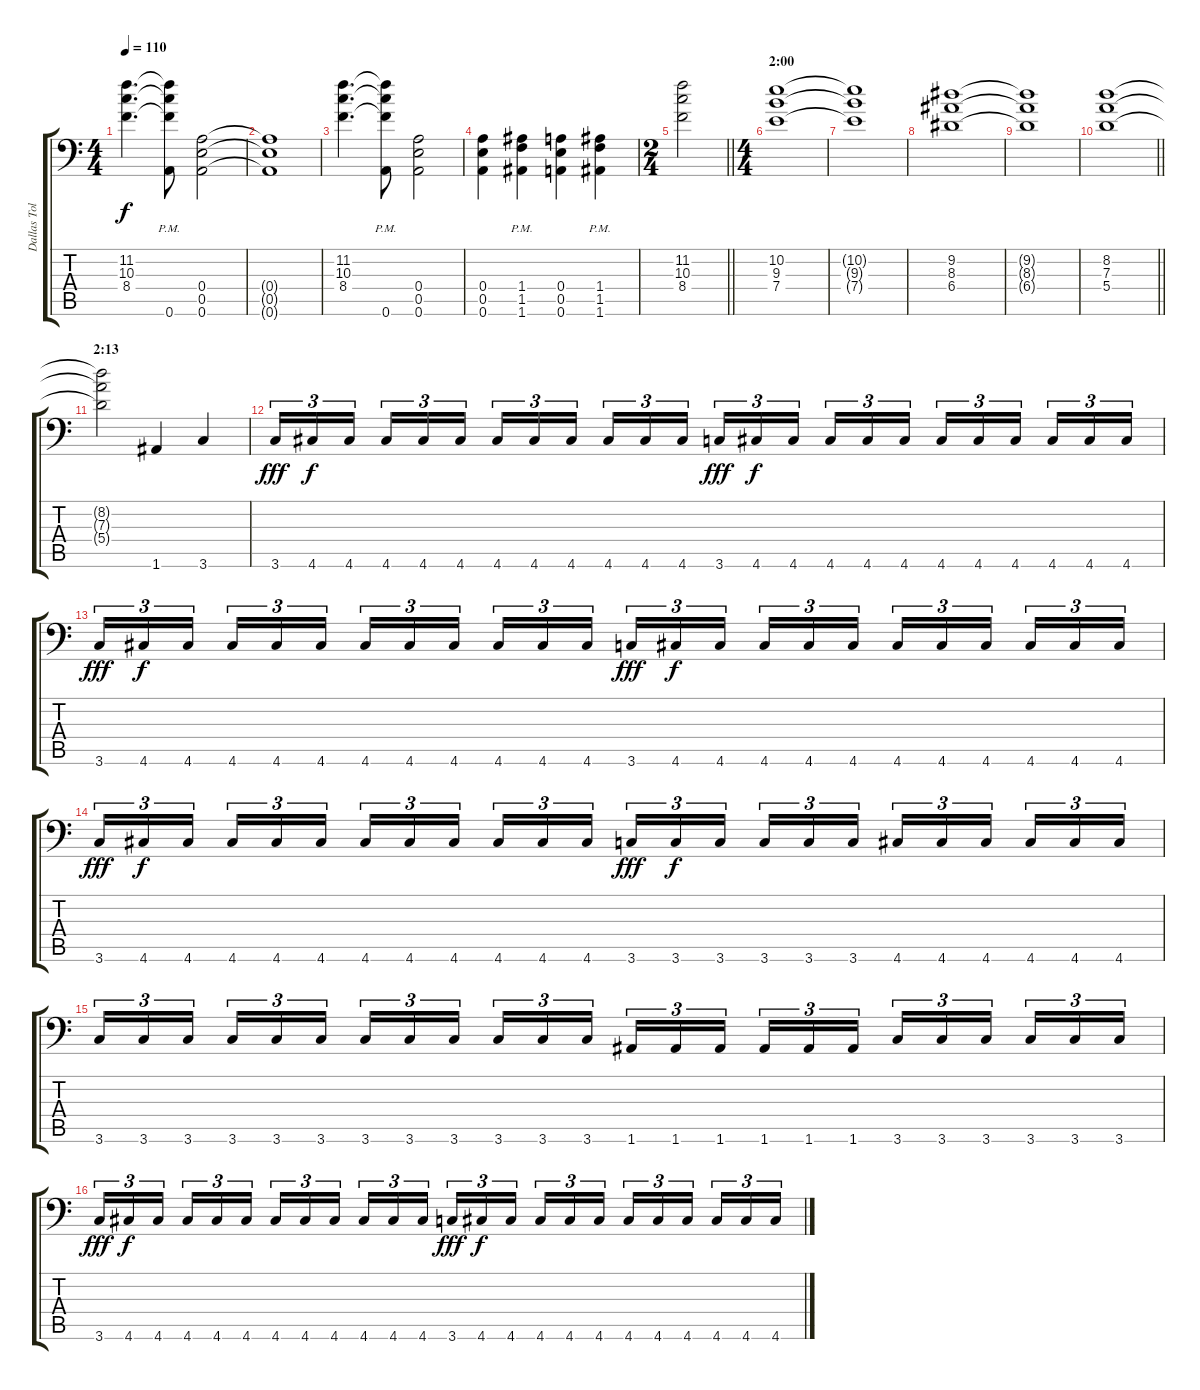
\track ("Dallas Toler-Wade" "Dallas Tol") {instrument distortionguitar}
\staff {score tabs}
\tuning (B3 Gb3 D3 A2 E2 A1) {hide}
\ts (4 4)
\tempo 110
\clef f4
\ks c
(11.2 10.3 8.4).4{d dy f} (11.2{t} 10.3{t} 8.4{t} 0.6{pm}).8 (0.4 0.5 0.6).2 |
(0.4{t} 0.5{t} 0.6{t}).1 |
(11.2 10.3 8.4).4{d} (11.2{t} 10.3{t} 8.4{t} 0.6{pm}).8 (0.4 0.5 0.6).2 |
(0.4 0.5 0.6).4 (1.4{pm} 1.5{pm} 1.6{pm}).4 (0.4 0.5 0.6).4 (1.4{pm} 1.5{pm} 1.6{pm}).4 |
\ts (2 4)
\barLineRight lightlight
(11.2 10.3 8.4).2 |
\ts (4 4)
\section ("" "2:00")
(10.2 9.3 7.4).1 |
(10.2{t} 9.3{t} 7.4{t}).1 |
(9.2 8.3 6.4).1 |
(9.2{t} 8.3{t} 6.4{t}).1 |
\barLineRight lightlight
(8.2 7.3 5.4).1 |
\section ("" "2:13")
(8.2{t} 7.3{t} 5.4{t}).2 1.6.4 3.6.4 |
3.6.16{tu (3 2) dy fff} 4.6.16{tu (3 2) dy f} 4.6.16{tu (3 2) beam splitsecondary} 4.6.16{tu (3 2)} 4.6.16{tu (3 2)} 4.6.16{tu (3 2)} 4.6.16{tu (3 2)} 4.6.16{tu (3 2)} 4.6.16{tu (3 2) beam splitsecondary} 4.6.16{tu (3 2)} 4.6.16{tu (3 2)} 4.6.16{tu (3 2)} 3.6.16{tu (3 2) dy fff} 4.6.16{tu (3 2) dy f} 4.6.16{tu (3 2) beam splitsecondary} 4.6.16{tu (3 2)} 4.6.16{tu (3 2)} 4.6.16{tu (3 2)} 4.6.16{tu (3 2)} 4.6.16{tu (3 2)} 4.6.16{tu (3 2) beam splitsecondary} 4.6.16{tu (3 2)} 4.6.16{tu (3 2)} 4.6.16{tu (3 2)} |
3.6.16{tu (3 2) dy fff} 4.6.16{tu (3 2) dy f} 4.6.16{tu (3 2) beam splitsecondary} 4.6.16{tu (3 2)} 4.6.16{tu (3 2)} 4.6.16{tu (3 2)} 4.6.16{tu (3 2)} 4.6.16{tu (3 2)} 4.6.16{tu (3 2) beam splitsecondary} 4.6.16{tu (3 2)} 4.6.16{tu (3 2)} 4.6.16{tu (3 2)} 3.6.16{tu (3 2) dy fff} 4.6.16{tu (3 2) dy f} 4.6.16{tu (3 2) beam splitsecondary} 4.6.16{tu (3 2)} 4.6.16{tu (3 2)} 4.6.16{tu (3 2)} 4.6.16{tu (3 2)} 4.6.16{tu (3 2)} 4.6.16{tu (3 2) beam splitsecondary} 4.6.16{tu (3 2)} 4.6.16{tu (3 2)} 4.6.16{tu (3 2)} |
3.6.16{tu (3 2) dy fff} 4.6.16{tu (3 2) dy f} 4.6.16{tu (3 2) beam splitsecondary} 4.6.16{tu (3 2)} 4.6.16{tu (3 2)} 4.6.16{tu (3 2)} 4.6.16{tu (3 2)} 4.6.16{tu (3 2)} 4.6.16{tu (3 2) beam splitsecondary} 4.6.16{tu (3 2)} 4.6.16{tu (3 2)} 4.6.16{tu (3 2)} 3.6.16{tu (3 2) dy fff} 3.6.16{tu (3 2) dy f} 3.6.16{tu (3 2) beam splitsecondary} 3.6.16{tu (3 2)} 3.6.16{tu (3 2)} 3.6.16{tu (3 2)} 4.6.16{tu (3 2)} 4.6.16{tu (3 2)} 4.6.16{tu (3 2) beam splitsecondary} 4.6.16{tu (3 2)} 4.6.16{tu (3 2)} 4.6.16{tu (3 2)} |
3.6.16{tu (3 2)} 3.6.16{tu (3 2)} 3.6.16{tu (3 2) beam splitsecondary} 3.6.16{tu (3 2)} 3.6.16{tu (3 2)} 3.6.16{tu (3 2)} 3.6.16{tu (3 2)} 3.6.16{tu (3 2)} 3.6.16{tu (3 2) beam splitsecondary} 3.6.16{tu (3 2)} 3.6.16{tu (3 2)} 3.6.16{tu (3 2)} 1.6.16{tu (3 2)} 1.6.16{tu (3 2)} 1.6.16{tu (3 2) beam splitsecondary} 1.6.16{tu (3 2)} 1.6.16{tu (3 2)} 1.6.16{tu (3 2)} 3.6.16{tu (3 2)} 3.6.16{tu (3 2)} 3.6.16{tu (3 2) beam splitsecondary} 3.6.16{tu (3 2)} 3.6.16{tu (3 2)} 3.6.16{tu (3 2)} |
3.6.16{tu (3 2) dy fff} 4.6.16{tu (3 2) dy f} 4.6.16{tu (3 2) beam splitsecondary} 4.6.16{tu (3 2)} 4.6.16{tu (3 2)} 4.6.16{tu (3 2)} 4.6.16{tu (3 2)} 4.6.16{tu (3 2)} 4.6.16{tu (3 2) beam splitsecondary} 4.6.16{tu (3 2)} 4.6.16{tu (3 2)} 4.6.16{tu (3 2)} 3.6.16{tu (3 2) dy fff} 4.6.16{tu (3 2) dy f} 4.6.16{tu (3 2) beam splitsecondary} 4.6.16{tu (3 2)} 4.6.16{tu (3 2)} 4.6.16{tu (3 2)} 4.6.16{tu (3 2)} 4.6.16{tu (3 2)} 4.6.16{tu (3 2) beam splitsecondary} 4.6.16{tu (3 2)} 4.6.16{tu (3 2)} 4.6.16{tu (3 2)}
